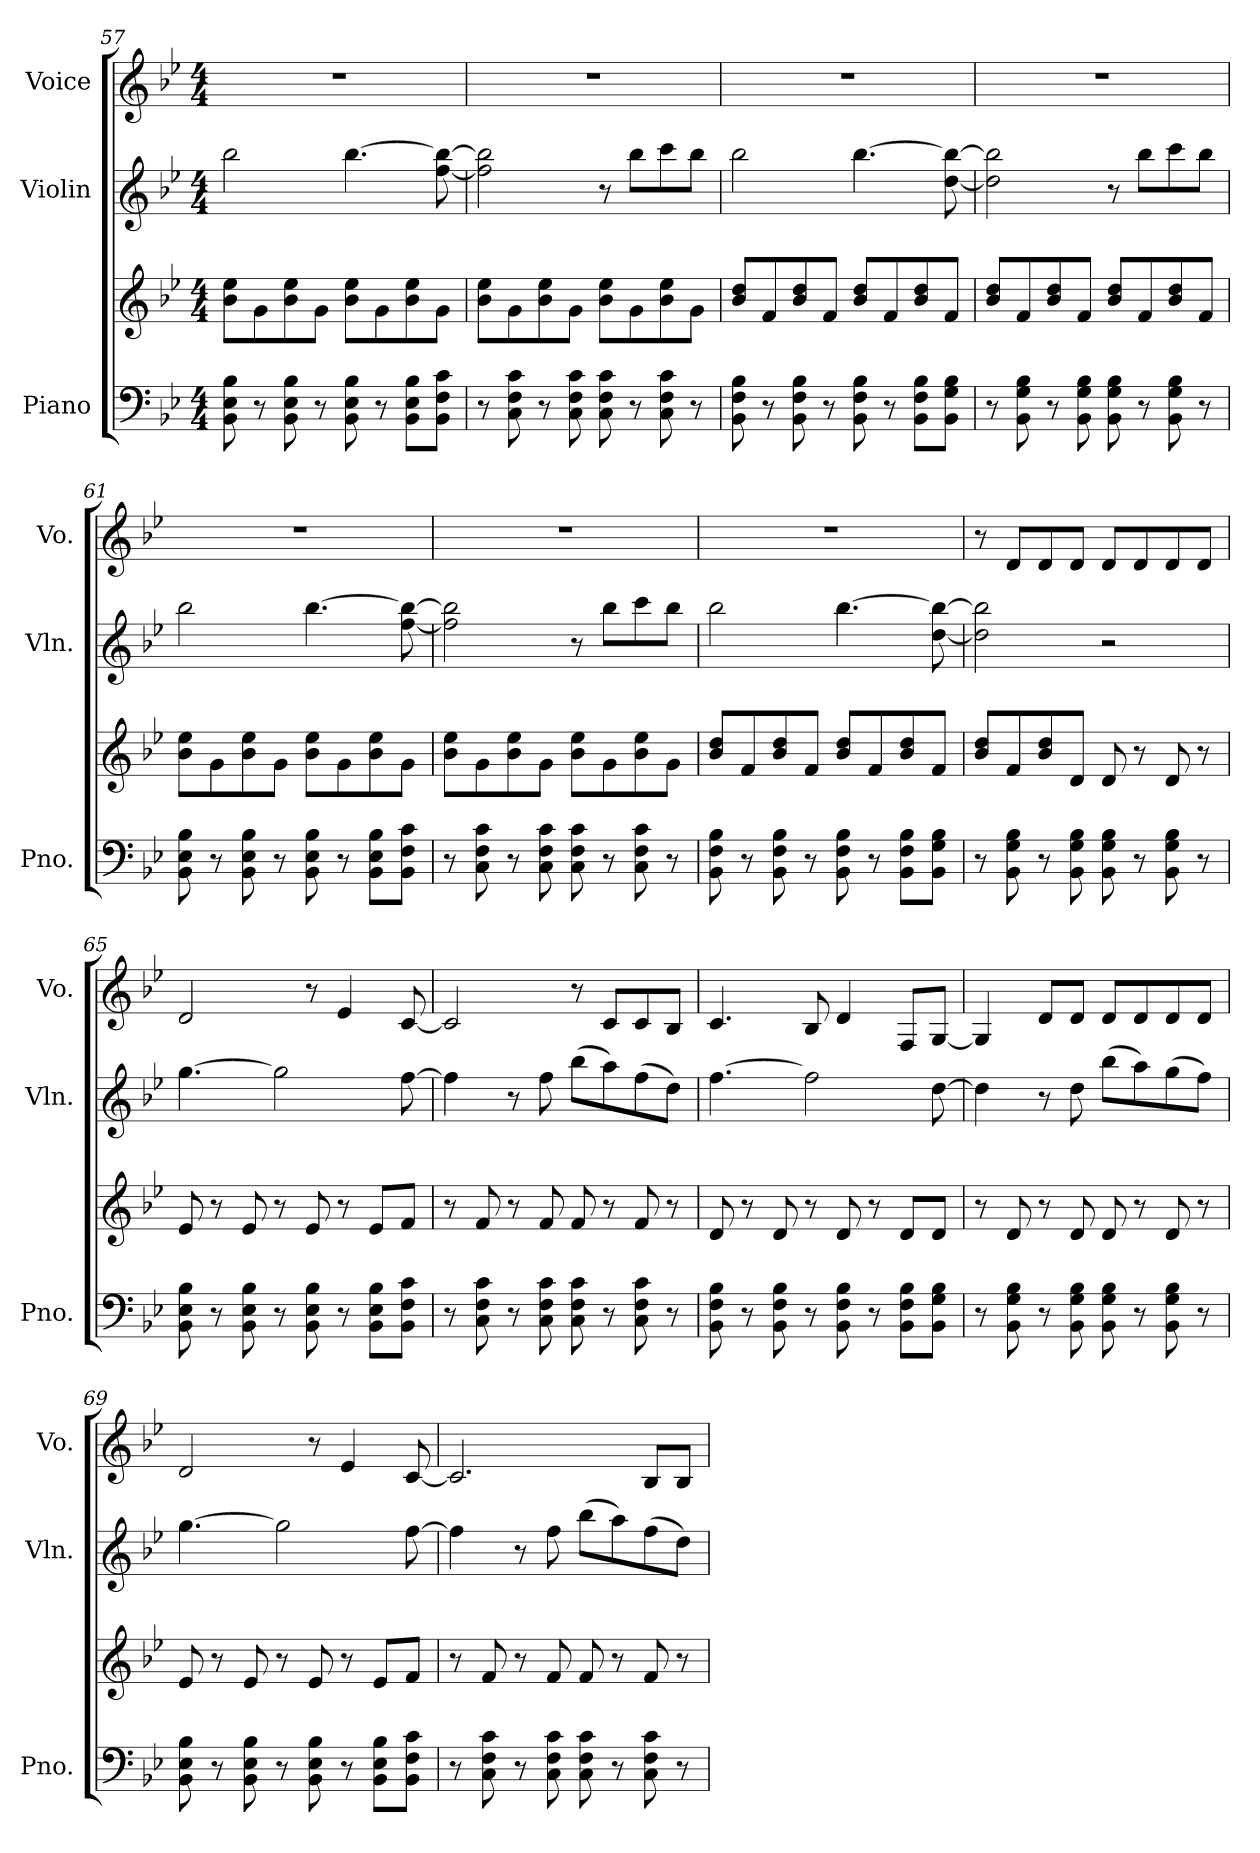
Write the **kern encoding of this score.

**kern	**kern	**kern	**kern
*part3	*part3	*part2	*part1
*staff4	*staff3	*staff2	*staff1
*I"Piano	*	*I"Violin	*I"Voice
*I'Pno.	*	*I'Vln.	*I'Vo.
*clefF4	*clefG2	*clefG2	*clefG2
*k[b-e-]	*k[b-e-]	*k[b-e-]	*k[b-e-]
*M4/4	*M4/4	*M4/4	*M4/4
=57	=57	=57	=57
8BB-\ 8E-\ 8B-\	8b-\ 8ee-\L	2bb-\	1r
8r	8g\	.	.
8BB-\ 8E-\ 8B-\	8b-\ 8ee-\	.	.
8r	8g\J	.	.
8BB-\ 8E-\ 8B-\	8b-\ 8ee-\L	[4.bb-\	.
8r	8g\	.	.
8BB-\ 8E-\ 8B-\L	8b-\ 8ee-\	.	.
8BB-\ 8F\ 8c\J	8g\J	[8ff\ 8bb-\_	.
=58	=58	=58	=58
8r	8b-\ 8ee-\L	2ff\] 2bb-\]	1r
8C\ 8F\ 8c\	8g\	.	.
8r	8b-\ 8ee-\	.	.
8C\ 8F\ 8c\	8g\J	.	.
8C\ 8F\ 8c\	8b-\ 8ee-\L	8r	.
8r	8g\	8bb-\L	.
8C\ 8F\ 8c\	8b-\ 8ee-\	8ccc\	.
8r	8g\J	8bb-\J	.
=59	=59	=59	=59
8BB-\ 8F\ 8B-\	8b-/ 8dd/L	2bb-\	1r
8r	8f/	.	.
8BB-\ 8F\ 8B-\	8b-/ 8dd/	.	.
8r	8f/J	.	.
8BB-\ 8F\ 8B-\	8b-/ 8dd/L	[4.bb-\	.
8r	8f/	.	.
8BB-\ 8F\ 8B-\L	8b-/ 8dd/	.	.
8BB-\ 8G\ 8B-\J	8f/J	[8dd\ 8bb-\_	.
!!LO:LB:g=z
=60	=60	=60	=60
8r	8b-/ 8dd/L	2dd\] 2bb-\]	1r
8BB-\ 8G\ 8B-\	8f/	.	.
8r	8b-/ 8dd/	.	.
8BB-\ 8G\ 8B-\	8f/J	.	.
8BB-\ 8G\ 8B-\	8b-/ 8dd/L	8r	.
8r	8f/	8bb-\L	.
8BB-\ 8G\ 8B-\	8b-/ 8dd/	8ccc\	.
8r	8f/J	8bb-\J	.
=61	=61	=61	=61
8BB-\ 8E-\ 8B-\	8b-\ 8ee-\L	2bb-\	1r
8r	8g\	.	.
8BB-\ 8E-\ 8B-\	8b-\ 8ee-\	.	.
8r	8g\J	.	.
8BB-\ 8E-\ 8B-\	8b-\ 8ee-\L	[4.bb-\	.
8r	8g\	.	.
8BB-\ 8E-\ 8B-\L	8b-\ 8ee-\	.	.
8BB-\ 8F\ 8c\J	8g\J	[8ff\ 8bb-\_	.
=62	=62	=62	=62
8r	8b-\ 8ee-\L	2ff\] 2bb-\]	1r
8C\ 8F\ 8c\	8g\	.	.
8r	8b-\ 8ee-\	.	.
8C\ 8F\ 8c\	8g\J	.	.
8C\ 8F\ 8c\	8b-\ 8ee-\L	8r	.
8r	8g\	8bb-\L	.
8C\ 8F\ 8c\	8b-\ 8ee-\	8ccc\	.
8r	8g\J	8bb-\J	.
=63	=63	=63	=63
8BB-\ 8F\ 8B-\	8b-/ 8dd/L	2bb-\	1r
8r	8f/	.	.
8BB-\ 8F\ 8B-\	8b-/ 8dd/	.	.
8r	8f/J	.	.
8BB-\ 8F\ 8B-\	8b-/ 8dd/L	[4.bb-\	.
8r	8f/	.	.
8BB-\ 8F\ 8B-\L	8b-/ 8dd/	.	.
8BB-\ 8G\ 8B-\J	8f/J	[8dd\ 8bb-\_	.
=64	=64	=64	=64
8r	8b-/ 8dd/L	2dd\] 2bb-\]	8r
8BB-\ 8G\ 8B-\	8f/	.	8d/L
8r	8b-/ 8dd/	.	8d/
8BB-\ 8G\ 8B-\	8d/J	.	8d/J
8BB-\ 8G\ 8B-\	8d/	2r	8d/L
8r	8r	.	8d/
8BB-\ 8G\ 8B-\	8d/	.	8d/
8r	8r	.	8d/J
!!LO:PB:g=z
=65	=65	=65	=65
8BB-\ 8E-\ 8B-\	8e-/	[4.gg\	2d/
8r	8r	.	.
8BB-\ 8E-\ 8B-\	8e-/	.	.
8r	8r	2gg\]	.
8BB-\ 8E-\ 8B-\	8e-/	.	8r
8r	8r	.	4e-/
8BB-\ 8E-\ 8B-\L	8e-/L	.	.
8BB-\ 8F\ 8c\J	8f/J	[8ff\	[8c/
=66	=66	=66	=66
8r	8r	4ff\]	2c/]
8C\ 8F\ 8c\	8f/	.	.
8r	8r	8r	.
8C\ 8F\ 8c\	8f/	8ff\	.
8C\ 8F\ 8c\	8f/	(>8bb-\L	8r
8r	8r	8aa\)	8c/L
8C\ 8F\ 8c\	8f/	(>8ff\	8c/
8r	8r	8dd\J)	8B-/J
=67	=67	=67	=67
8BB-\ 8F\ 8B-\	8d/	[4.ff\	4.c/
8r	8r	.	.
8BB-\ 8F\ 8B-\	8d/	.	.
8r	8r	2ff\]	8B-/
8BB-\ 8F\ 8B-\	8d/	.	4d/
8r	8r	.	.
8BB-\ 8F\ 8B-\L	8d/L	.	8F/L
8BB-\ 8G\ 8B-\J	8d/J	[8dd\	[8G/J
=68	=68	=68	=68
8r	8r	4dd\]	4G/]
8BB-\ 8G\ 8B-\	8d/	.	.
8r	8r	8r	8d/L
8BB-\ 8G\ 8B-\	8d/	8dd\	8d/J
8BB-\ 8G\ 8B-\	8d/	(>8bb-\L	8d/L
8r	8r	8aa\)	8d/
8BB-\ 8G\ 8B-\	8d/	(>8gg\	8d/
8r	8r	8ff\J)	8d/J
!!LO:LB:g=z
=69	=69	=69	=69
8BB-\ 8E-\ 8B-\	8e-/	[4.gg\	2d/
8r	8r	.	.
8BB-\ 8E-\ 8B-\	8e-/	.	.
8r	8r	2gg\]	.
8BB-\ 8E-\ 8B-\	8e-/	.	8r
8r	8r	.	4e-/
8BB-\ 8E-\ 8B-\L	8e-/L	.	.
8BB-\ 8F\ 8c\J	8f/J	[8ff\	[8c/
=70	=70	=70	=70
8r	8r	4ff\]	2.c/]
8C\ 8F\ 8c\	8f/	.	.
8r	8r	8r	.
8C\ 8F\ 8c\	8f/	8ff\	.
8C\ 8F\ 8c\	8f/	(>8bb-\L	.
8r	8r	8aa\)	.
8C\ 8F\ 8c\	8f/	(>8ff\	8B-/L
8r	8r	8dd\J)	8B-/J
=	=	=	=
*-	*-	*-	*-
